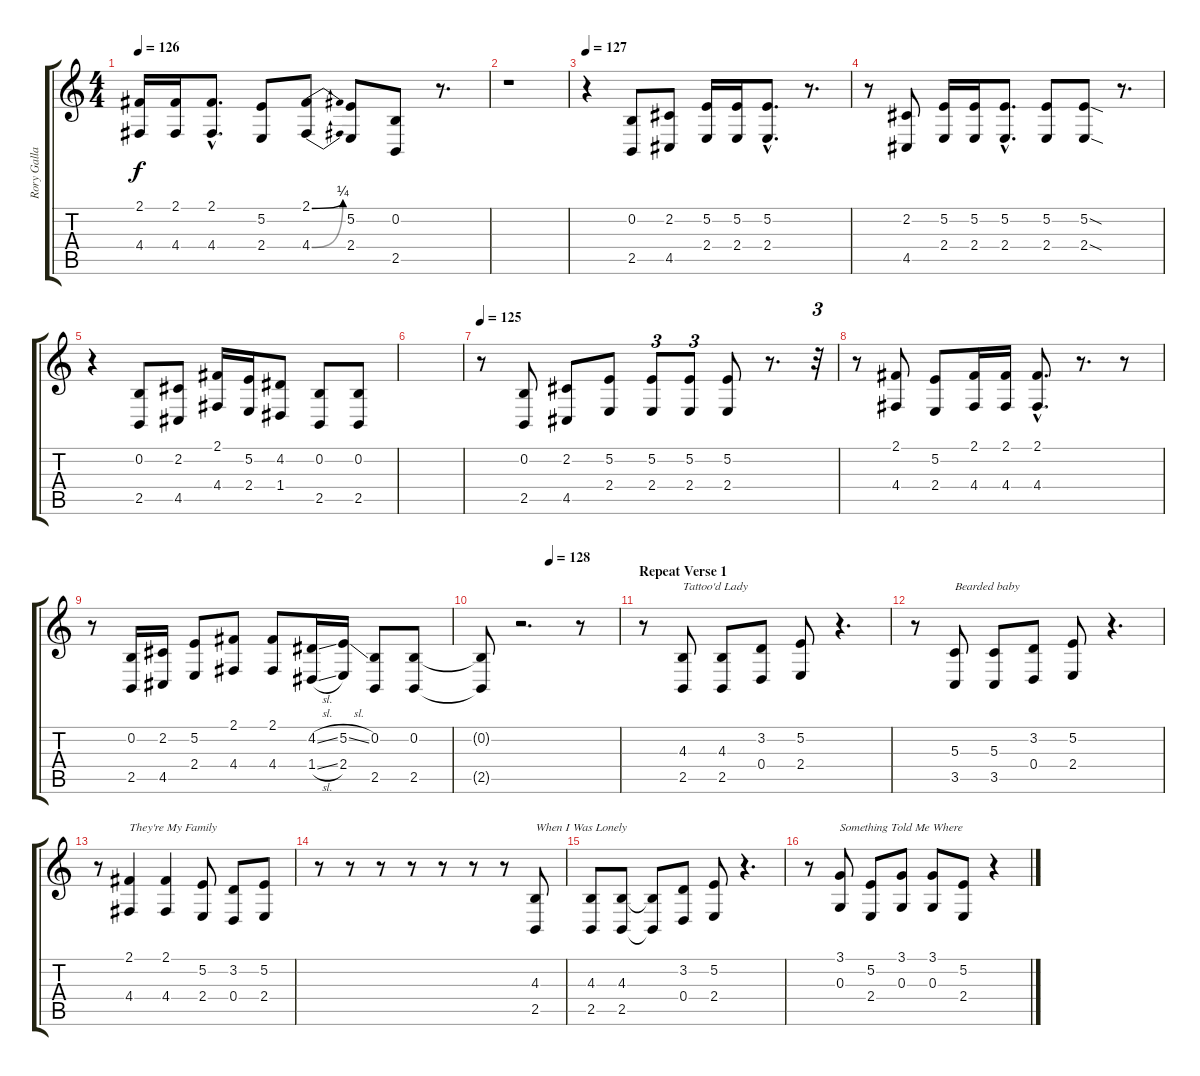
\track ("Rory Gallagher Vocals" "Rory Galla") {instrument sopranosax}
\staff {score tabs}
\tuning (E4 B3 G3 D3 A2 E2) {hide}
\ts (4 4)
\tempo 126
\clef g2
\ks c
(2.1 4.4).16{dy f} (2.1 4.4).16 (2.1{hac} 4.4{hac}).8{d} (5.2 2.4).8 (2.1{be (bend 0 0 60 1)} 4.4{be (bend 0 0 60 1)}).8 (5.2 2.4).8 (0.2 2.5).8 r.8{d} |
r.1 |
\tempo 127
r.4 (0.2 2.5).8 (2.2 4.5).8 (5.2 2.4).16 (5.2 2.4).16 (5.2{hac} 2.4{hac}).8{d} r.8{d} |
r.8 (2.2 4.5).8 (5.2 2.4).16 (5.2 2.4).16 (5.2{hac} 2.4{hac}).8{d} (5.2 2.4).8 (5.2{sod} 2.4{sod}).8 r.8{d} |
r.4 (0.2 2.5).8 (2.2 4.5).8 (2.1 4.4).16 (5.2 2.4).16 (4.2 1.4).8 (0.2 2.5).8 (0.2 2.5).8 |
|
\tempo 125
r.8 (0.2 2.5).8 (2.2 4.5).8 (5.2 2.4).8 (5.2 2.4).8{tu (3 2)} (5.2 2.4).8{tu (3 2)} (5.2 2.4).8 r.8{d} r.32{tu (3 2)} |
r.8 (2.1 4.4).8 (5.2 2.4).8 (2.1 4.4).16 (2.1 4.4).16 (2.1{hac} 4.4{hac}).8{d} r.8{d} r.8 |
r.8 (0.2 2.5).16 (2.2 4.5).16 (5.2 2.4).8 (2.1 4.4).8 (2.1 4.4).8 (4.2{sl} 1.4{sl}).16 (5.2{sl} 2.4).16 (0.2 2.5).8 (0.2 2.5).8 |
\tempo (128 0.5)
(0.2{t} 2.5{t}).8 r.2{d} r.8 |
\section ("" "Repeat Verse 1")
r.8 (4.3 2.5).8{txt "Tattoo'd Lady"} (4.3 2.5).8 (3.2 0.4).8 (5.2 2.4).8 r.4{d} |
r.8 (5.3 3.5).8{txt "Bearded baby"} (5.3 3.5).8 (3.2 0.4).8 (5.2 2.4).8 r.4{d} |
r.8 (2.1 4.4).4{txt "They're My Family"} (2.1 4.4).4 (5.2 2.4).8 (3.2 0.4).8 (5.2 2.4).8 |
r.8 r.8 r.8 r.8 r.8 r.8 r.8 (4.3 2.5).8{txt "When I Was Lonely"} |
(4.3 2.5).8 (4.3 2.5).8 (4.3{t} 2.5{t}).8 (3.2 0.4).8 (5.2 2.4).8 r.4{d} |
r.8 (3.1 0.3).8{txt "Something Told Me Where"} (5.2 2.4).8 (3.1 0.3).8 (3.1 0.3).8 (5.2 2.4).8 r.4
